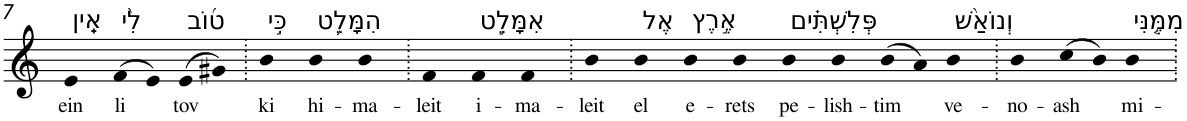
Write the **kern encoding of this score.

**kern	**text
*part1	*part1
*staff1	*staff1
*I"Piano	*
*I'Pno	*
!!LO:PB:g=z
*clefG2	*
*k[]	*
=7	=7
!LO:TX:a:t=אֵֽין	!
!	!LO:LY:b
4e	ein
!LO:TX:a:t=לִ֨י	!
!	!LO:LY:b
(>8f	li
8e)	.
!LO:TX:a:t=ט֜וֹב	!
!	!LO:LY:b
(>8e	tov
8g#X)	.
=8.	=8.
!LO:TX:a:t=כִּ֣י	!
!	!LO:LY:b
4b	ki
!LO:TX:a:t=הִמָּלֵ֥ט	!
!	!LO:LY:b
4b	hi-
!	!LO:LY:b
4b	-ma-
=9.	=9.
!	!LO:LY:b
4f	-leit
!LO:TX:a:t=אִמָּלֵ֣ט	!
!	!LO:LY:b
4f	i-
!	!LO:LY:b
4f	-ma-
=10.	=10.
!	!LO:LY:b
4b	-leit
!LO:TX:a:t=אֶל	!
!	!LO:LY:b
4b	el
!LO:TX:a:t=אֶ֣רֶץ	!
!	!LO:LY:b
4b	e-
!	!LO:LY:b
4b	-rets
!LO:TX:a:t=פְּלִשְׁתִּ֗ים	!
!	!LO:LY:b
4b	pe-
!	!LO:LY:b
4b	-lish-
!	!LO:LY:b
(>8b	-tim
8a)	.
!LO:TX:a:t=וְנוֹאַ֨שׁ	!
!	!LO:LY:b
4b	ve-
=11.	=11.
!	!LO:LY:b
4b	-no-
!	!LO:LY:b
(>8cc	-ash
8b)	.
!LO:TX:a:t=מִמֶּ֤נִּי	!
!	!LO:LY:b
4b	mi-
=.	=.
*-	*-
